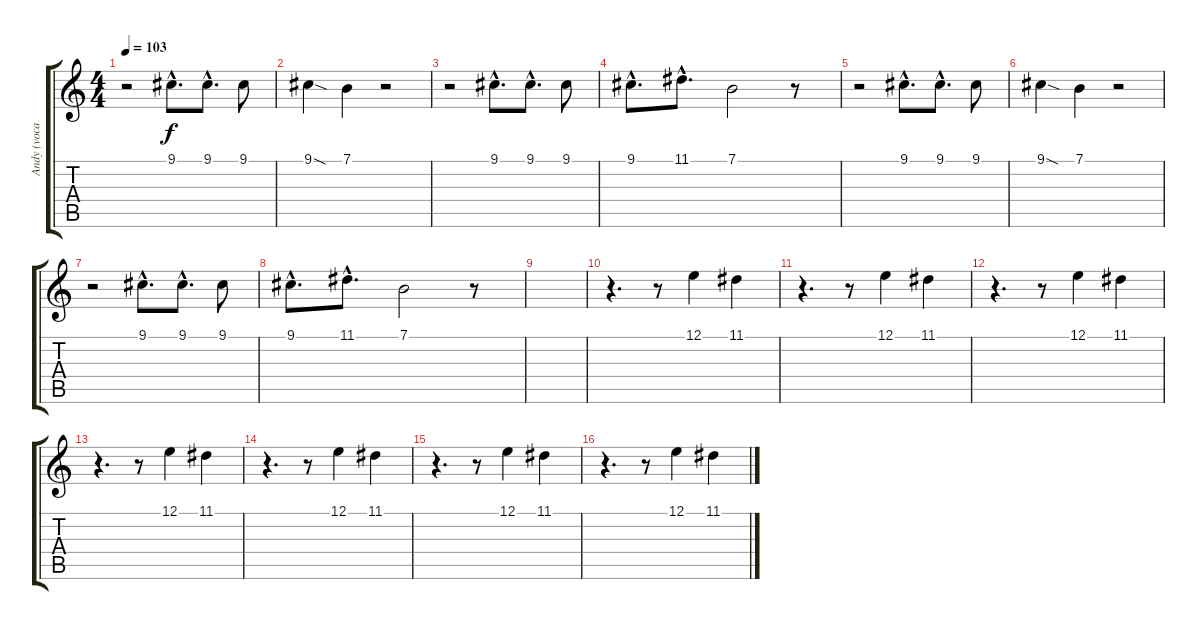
\track ("Andy (vocal 1)" "Andy (voca") {instrument cello}
\staff {score tabs}
\tuning (E4 B3 G3 D3 A2 E2) {hide}
\ts (4 4)
\tempo 103
\clef g2
\ks c
r.2{dy f} 9.1{hac}.8{d} 9.1{hac}.8{d} 9.1.8 |
9.1{sod}.4 7.1.4 r.2 |
r.2 9.1{hac}.8{d} 9.1{hac}.8{d} 9.1.8 |
9.1{hac}.8{d} 11.1{hac}.8{d} 7.1.2 r.8 |
r.2 9.1{hac}.8{d} 9.1{hac}.8{d} 9.1.8 |
9.1{sod}.4 7.1.4 r.2 |
r.2 9.1{hac}.8{d} 9.1{hac}.8{d} 9.1.8 |
9.1{hac}.8{d} 11.1{hac}.8{d} 7.1.2 r.8 |
|
r.4{d} r.8 12.1.4 11.1.4 |
r.4{d} r.8 12.1.4 11.1.4 |
r.4{d} r.8 12.1.4 11.1.4 |
r.4{d} r.8 12.1.4 11.1.4 |
r.4{d} r.8 12.1.4 11.1.4 |
r.4{d} r.8 12.1.4 11.1.4 |
r.4{d} r.8 12.1.4 11.1.4
